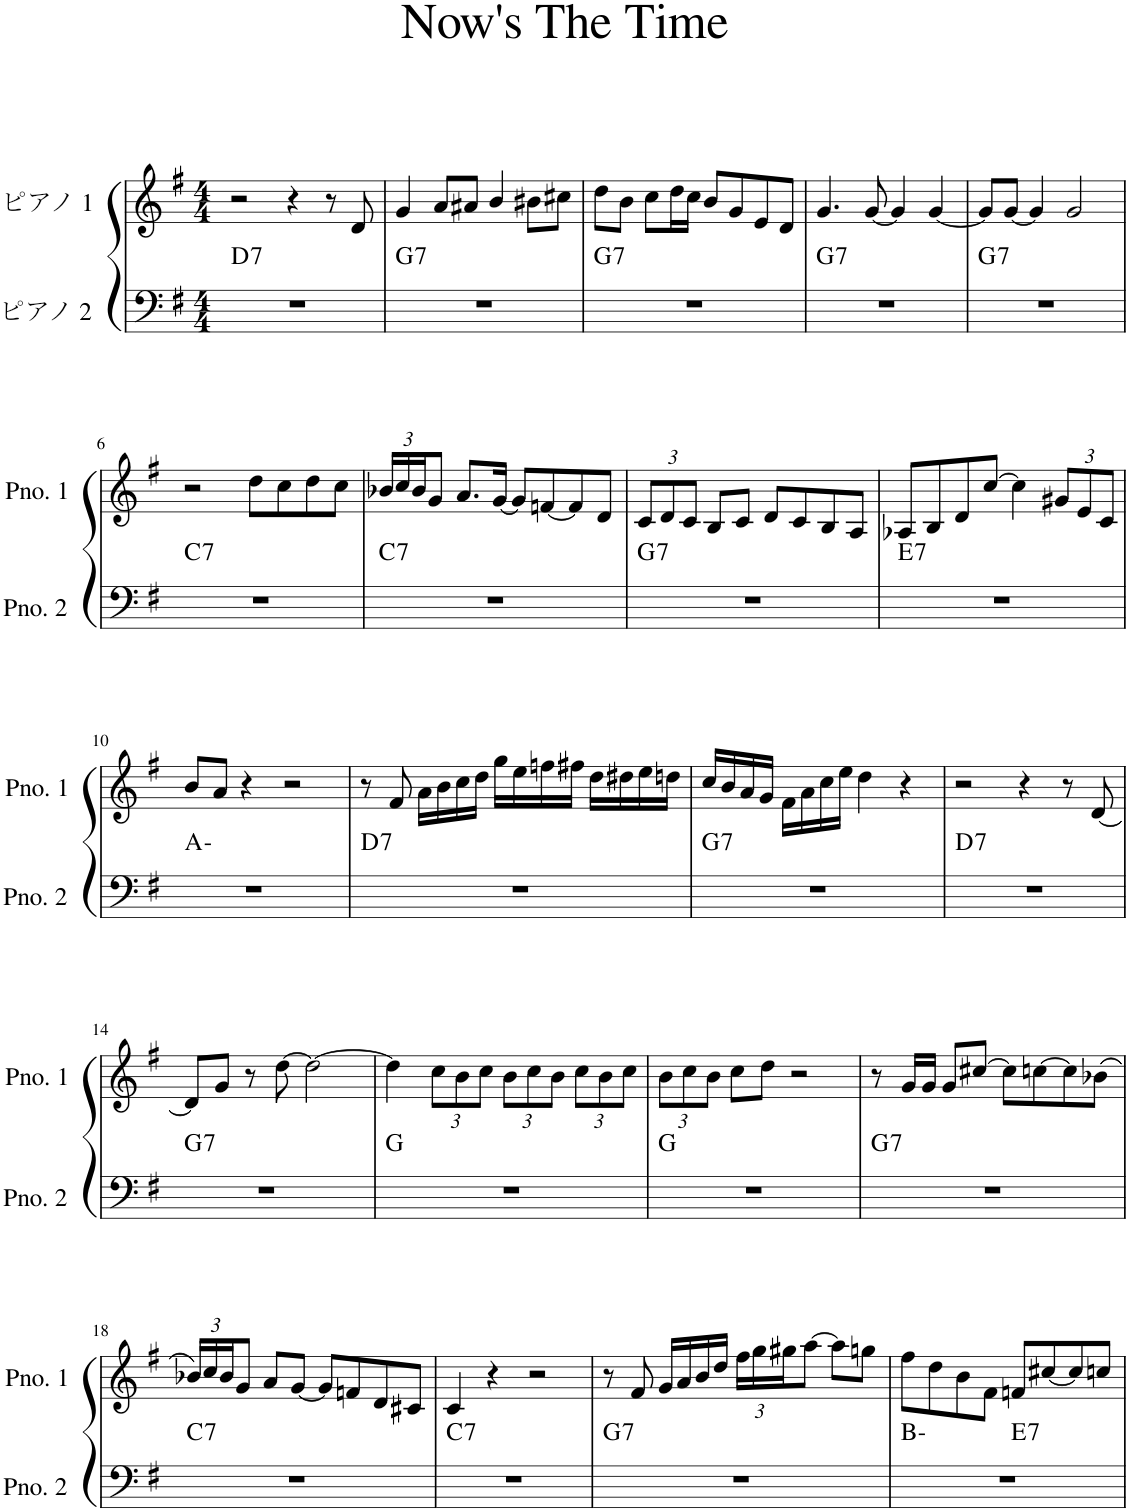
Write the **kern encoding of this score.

**kern	**harte	**kern
*part2	*part2	*part1
*staff2	*	*staff1
*I"ピアノ 2	*	*I"ピアノ 1
*clefF4	*	*clefG2
*k[f#]	*	*k[f#]
*M4/4	*	*M4/4
=1	=1	=1
!	!LO:H:kt=7	!
1r	D:7	2r
.	.	4r
.	.	8r
.	.	8d/
=2	=2	=2
!	!LO:H:kt=7	!
1r	G:7	4g/
.	.	8a/L
.	.	8a#X/J
.	.	4b/
.	.	8b#X\L
.	.	8cc#X\J
=3	=3	=3
!	!LO:H:kt=7	!
1r	G:7	8dd\L
.	.	8b\J
.	.	8cc\L
.	.	16dd\L
.	.	16cc\JJ
.	.	8b/L
.	.	8g/
.	.	8e/
.	.	8d/J
=4	=4	=4
!	!LO:H:kt=7	!
1r	G:7	4.g/
.	.	[8g/
.	.	4g/]
.	.	[4g/
=5	=5	=5
!	!LO:H:kt=7	!
1r	G:7	8g/L]
.	.	[8g/J
.	.	4g/]
.	.	2g/
!!LO:LB:g=z
=6	=6	=6
!	!LO:H:kt=7	!
1r	C:7	2r
.	.	8dd\L
.	.	8cc\
.	.	8dd\
.	.	8cc\J
=7	=7	=7
*	*	*Xbrackettup
!	!LO:H:kt=7	!
1r	C:7	24b-X/LL
.	.	24cc/
.	.	24b-/J
.	.	8g/J
.	.	8.a/L
.	.	[16g/Jk
.	.	8g/L]
.	.	[8fn/
.	.	8f/]
.	.	8d/J
=8	=8	=8
!	!LO:H:kt=7	!
1r	G:7	12c/L
.	.	12d/
.	.	12c/J
.	.	8B/L
.	.	8c/J
.	.	8d/L
.	.	8c/
.	.	8B/
.	.	8A/J
=9	=9	=9
!	!LO:H:kt=7	!
1r	E:7	8A-X/L
.	.	8B/
.	.	8d/
.	.	[8cc/J
.	.	4cc\]
.	.	12g#X/L
.	.	12e/
.	.	12c/J
!!LO:LB:g=z
=10	=10	=10
1r	A:min	8b/L
.	.	8a/J
.	.	4r
.	.	2r
=11	=11	=11
!	!LO:H:kt=7	!
1r	D:7	8r
.	.	8f#/
.	.	16a\LL
.	.	16b\
.	.	16cc\
.	.	16dd\JJ
.	.	16gg\LL
.	.	16ee\
.	.	16ffn\
.	.	16ff#X\JJ
.	.	16dd\LL
.	.	16dd#X\
.	.	16ee\
.	.	16ddn\JJ
=12	=12	=12
!	!LO:H:kt=7	!
1r	G:7	16cc/LL
.	.	16b/
.	.	16a/
.	.	16g/JJ
.	.	16f#\LL
.	.	16a\
.	.	16cc\
.	.	16ee\JJ
.	.	4dd\
.	.	4r
=13	=13	=13
!	!LO:H:kt=7	!
1r	D:7	2r
.	.	4r
.	.	8r
.	.	[8d/
!!LO:LB:g=z
=14	=14	=14
!	!LO:H:kt=7	!
1r	G:7	8d/L]
.	.	8g/J
.	.	8r
.	.	[8dd\
.	.	2dd\_
=15	=15	=15
1r	G:maj	4dd\]
.	.	12cc\L
.	.	12b\
.	.	12cc\J
.	.	12b\L
.	.	12cc\
.	.	12b\J
.	.	12cc\L
.	.	12b\
.	.	12cc\J
=16	=16	=16
1r	G:maj	12b\L
.	.	12cc\
.	.	12b\J
.	.	8cc\L
.	.	8dd\J
.	.	2r
=17	=17	=17
!	!LO:H:kt=7	!
1r	G:7	8r
.	.	16g/LL
.	.	16g/JJ
.	.	8g/L
.	.	[8cc#X/J
.	.	8cc#\L]
.	.	[8ccn\
.	.	8cc\]
.	.	(8b-X\J
!!LO:LB:g=z
=18	=18	=18
!	!LO:H:kt=7	!
1r	C:7	24b-X/LL)
.	.	24cc/
.	.	24b-/J
.	.	8g/J
.	.	8a/L
.	.	[8g/J
.	.	8g/L]
.	.	8fn/
.	.	8d/
.	.	8c#X/J
=19	=19	=19
!	!LO:H:kt=7	!
1r	C:7	4c/
.	.	4r
.	.	2r
=20	=20	=20
!	!LO:H:kt=7	!
1r	G:7	8r
.	.	8f#/
.	.	16g/LL
.	.	16a/
.	.	16b/
.	.	16dd/JJ
.	.	24ff#\LL
.	.	24gg\
.	.	24gg#X\J
.	.	[8aa\J
.	.	8aa\L]
.	.	8ggn\J
=21	=21	=21
*^	*	*
1r	2ryy	B:min	8ff#\L
.	.	.	8dd\
.	.	.	8b\
.	.	.	8f#\J
!	!	!LO:H:kt=7	!
.	2ryy	E:7	8fn/L
.	.	.	[8cc#X/
.	.	.	8cc#/]
.	.	.	8ccn/J
*v	*v	*	*
=	=	=
*-	*-	*-
